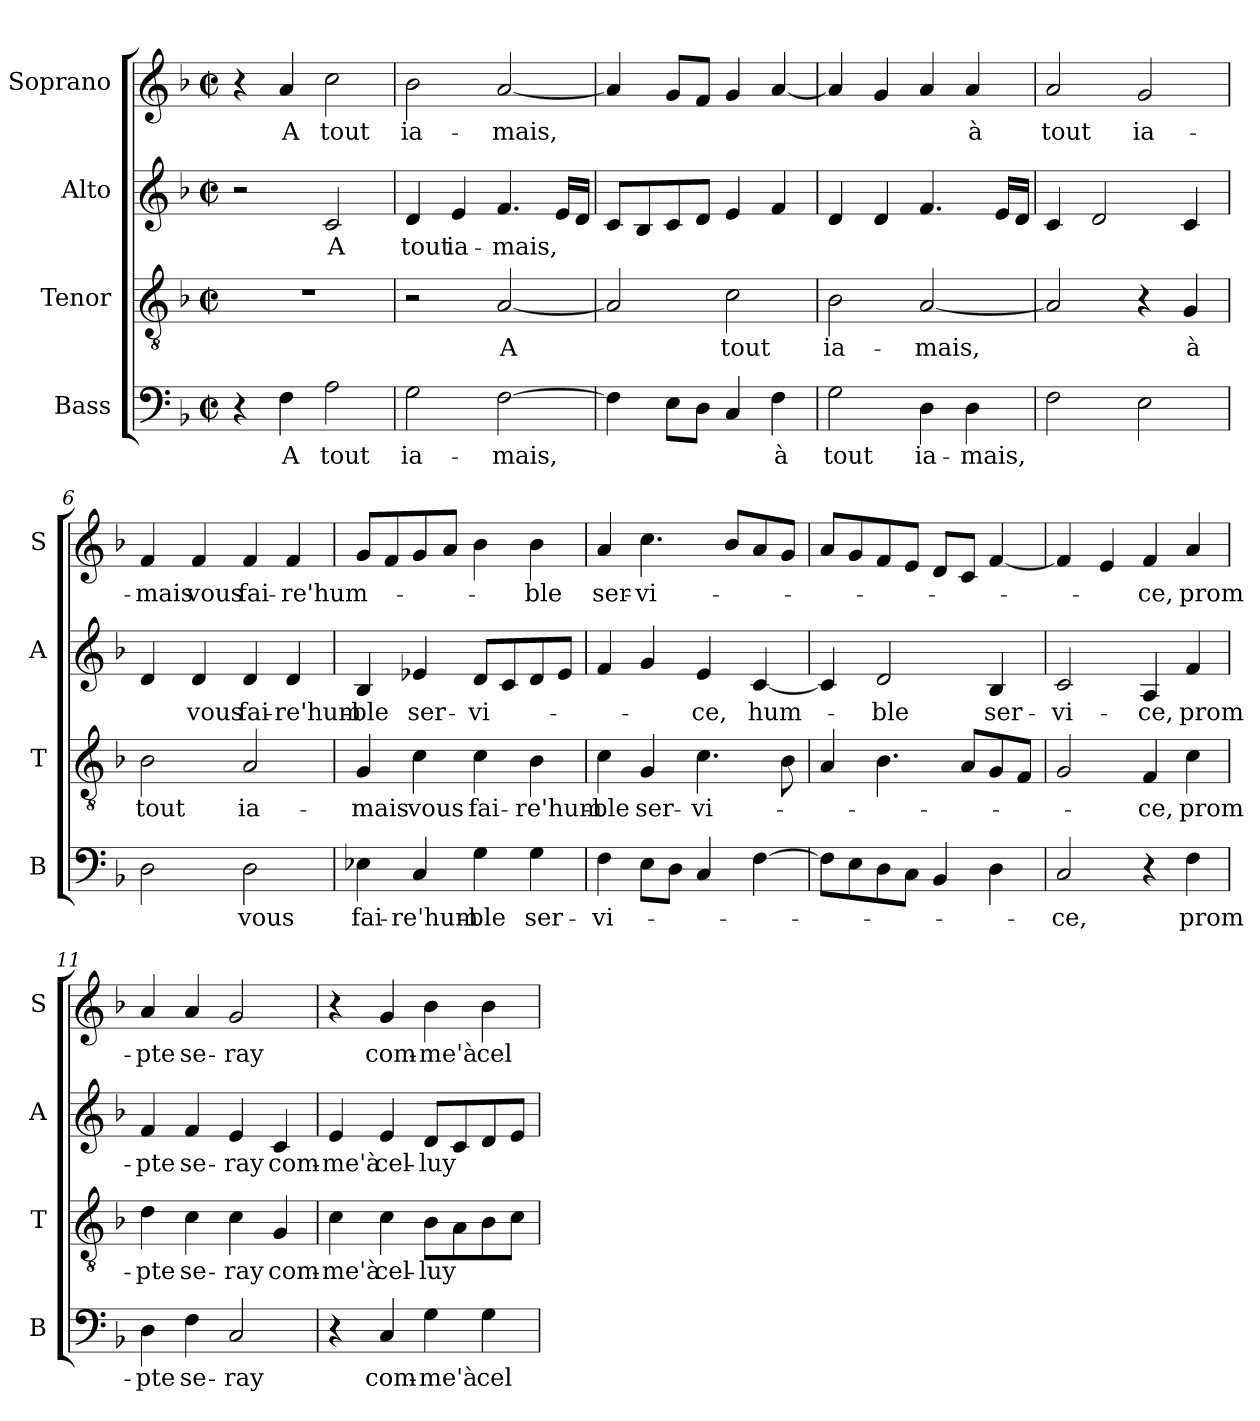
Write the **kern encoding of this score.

**kern	**text	**kern	**text	**kern	**text	**kern	**text
*part4	*part4	*part3	*part3	*part2	*part2	*part1	*part1
*staff4	*staff4	*staff3	*staff3	*staff2	*staff2	*staff1	*staff1
*I"Bass	*	*I"Tenor	*	*I"Alto	*	*I"Soprano	*
*I'B	*	*I'T	*	*I'A	*	*I'S	*
*clefF4	*	*clefGv2	*	*clefG2	*	*clefG2	*
*k[b-]	*	*k[b-]	*	*k[b-]	*	*k[b-]	*
*F:	*	*F:	*	*F:	*	*F:	*
*M2/2	*	*M2/2	*	*M2/2	*	*M2/2	*
*met(c|)	*	*met(c|)	*	*met(c|)	*	*met(c|)	*
=1	=1	=1	=1	=1	=1	=1	=1
4r	.	1r	.	2r	.	4r	.
!	!LO:LY:b	!	!	!	!	!	!LO:LY:b
4F\	A	.	.	.	.	4a/	A
!	!LO:LY:b	!	!	!	!LO:LY:b	!	!LO:LY:b
2A\	tout	.	.	2c/	A	2cc\	tout
=2	=2	=2	=2	=2	=2	=2	=2
!	!LO:LY:b	!	!	!	!LO:LY:b	!	!LO:LY:b
2G\	ia-	2r	.	4d/	tout	2b-\	ia-
!	!	!	!	!	!LO:LY:b	!	!
.	.	.	.	4e/	ia-	.	.
!	!LO:LY:b	!	!LO:LY:b	!	!LO:LY:b	!	!LO:LY:b
[2F\	-mais,	[2A/	A	4.f/	-mais,	[2a/	-mais,
.	.	.	.	16e/LL	.	.	.
.	.	.	.	16d/JJ	.	.	.
=3	=3	=3	=3	=3	=3	=3	=3
4F\]	.	2A/]	.	8c/L	.	4a/]	.
.	.	.	.	8B-/	.	.	.
8E\L	.	.	.	8c/	.	8g/L	.
8D\J	.	.	.	8d/J	.	8f/J	.
!	!	!	!LO:LY:b	!	!	!	!
4C/	.	2c\	tout	4e/	.	4g/	.
!	!LO:LY:b	!	!	!	!	!	!
4F\	à	.	.	4f/	.	[4a/	.
=4	=4	=4	=4	=4	=4	=4	=4
!	!LO:LY:b	!	!LO:LY:b	!	!	!	!
2G\	tout	2B-\	ia-	4d/	.	4a/]	.
.	.	.	.	4d/	.	4g/	.
!	!LO:LY:b	!	!LO:LY:b	!	!	!	!
4D\	ia-	[2A/	-mais,	4.f/	.	4a/	.
!	!LO:LY:b	!	!	!	!	!	!LO:LY:b
4D\	-mais,	.	.	.	.	4a/	à
.	.	.	.	16e/LL	.	.	.
.	.	.	.	16d/JJ	.	.	.
!!LO:LB:g=z
=5	=5	=5	=5	=5	=5	=5	=5
!	!	!	!	!	!	!	!LO:LY:b
2F\	.	2A/]	.	4c/	.	2a/	tout
.	.	.	.	2d/	.	.	.
!	!	!	!	!	!	!	!LO:LY:b
2E\	.	4r	.	.	.	2g/	ia-
!	!	!	!LO:LY:b	!	!	!	!
.	.	4G/	à	4c/	.	.	.
=6	=6	=6	=6	=6	=6	=6	=6
!	!	!	!LO:LY:b	!	!	!	!LO:LY:b
2D\	.	2B-\	tout	4d/	.	4f/	-mais
!	!	!	!	!	!LO:LY:b	!	!LO:LY:b
.	.	.	.	4d/	vous	4f/	vous
!	!LO:LY:b	!	!LO:LY:b	!	!LO:LY:b	!	!LO:LY:b
2D\	vous	2A/	ia-	4d/	fai-	4f/	fai-
!	!	!	!	!	!LO:LY:b	!	!LO:LY:b
.	.	.	.	4d/	-re'hum-	4f/	-re'hum-
=7	=7	=7	=7	=7	=7	=7	=7
!	!LO:LY:b	!	!LO:LY:b	!	!LO:LY:b	!	!
4E-X\	fai-	4G/	-mais	4B-/	-ble	8g/L	.
.	.	.	.	.	.	8f/	.
!	!LO:LY:b	!	!LO:LY:b	!	!LO:LY:b	!	!
4C/	-re'hum-	4c\	vous	4e-X/	ser-	8g/	.
.	.	.	.	.	.	8a/J	.
!	!LO:LY:b	!	!LO:LY:b	!	!LO:LY:b	!	!
4G\	-ble	4c\	fai-	8d/L	-vi-	4b-\	.
.	.	.	.	8c/	.	.	.
!	!LO:LY:b	!	!LO:LY:b	!	!	!	!LO:LY:b
4G\	ser-	4B-\	-re'hum-	8d/	.	4b-\	-ble
.	.	.	.	8e-/J	.	.	.
=8	=8	=8	=8	=8	=8	=8	=8
!	!LO:LY:b	!	!LO:LY:b	!	!	!	!LO:LY:b
4F\	-vi-	4c\	-ble	4f/	.	4a/	ser-
!	!	!	!LO:LY:b	!	!	!	!LO:LY:b
8E\L	.	4G/	ser-	4g/	.	4.cc\	-vi-
8D\J	.	.	.	.	.	.	.
!	!	!	!LO:LY:b	!	!LO:LY:b	!	!
4C/	.	4.c\	-vi-	4e/	-ce,	.	.
.	.	.	.	.	.	8b-/L	.
!	!	!	!	!	!LO:LY:b	!	!
[4F\	.	.	.	[4c/	hum-	8a/	.
.	.	8B-\	.	.	.	8g/J	.
=9	=9	=9	=9	=9	=9	=9	=9
8F\L]	.	4A/	.	4c/]	.	8a/L	.
8E\	.	.	.	.	.	8g/	.
!	!	!	!	!	!LO:LY:b	!	!
8D\	.	4.B-\	.	2d/	-ble	8f/	.
8C\J	.	.	.	.	.	8e/J	.
4BB-/	.	.	.	.	.	8d/L	.
.	.	8A/L	.	.	.	8c/J	.
!	!	!	!	!	!LO:LY:b	!	!
4D\	.	8G/	.	4B-/	ser-	[4f/	.
.	.	8F/J	.	.	.	.	.
!!LO:PB:g=z
=10	=10	=10	=10	=10	=10	=10	=10
!	!LO:LY:b	!	!	!	!LO:LY:b	!	!
2C/	-ce,	2G/	.	2c/	-vi-	4f/]	.
.	.	.	.	.	.	4e/	.
!	!	!	!LO:LY:b	!	!LO:LY:b	!	!LO:LY:b
4r	.	4F/	-ce,	4A/	-ce,	4f/	-ce,
!	!LO:LY:b	!	!LO:LY:b	!	!LO:LY:b	!	!LO:LY:b
4F\	prom-	4c\	prom-	4f/	prom-	4a/	prom-
=11	=11	=11	=11	=11	=11	=11	=11
!	!LO:LY:b	!	!LO:LY:b	!	!LO:LY:b	!	!LO:LY:b
4D\	-pte	4d\	-pte	4f/	-pte	4a/	-pte
!	!LO:LY:b	!	!LO:LY:b	!	!LO:LY:b	!	!LO:LY:b
4F\	se-	4c\	se-	4f/	se-	4a/	se-
!	!LO:LY:b	!	!LO:LY:b	!	!LO:LY:b	!	!LO:LY:b
2C/	-ray	4c\	-ray	4e/	-ray	2g/	-ray
!	!	!	!LO:LY:b	!	!LO:LY:b	!	!
.	.	4G/	com-	4c/	com-	.	.
=12	=12	=12	=12	=12	=12	=12	=12
!	!	!	!LO:LY:b	!	!LO:LY:b	!	!
4r	.	4c\	-me'à	4e/	-me'à	4r	.
!	!LO:LY:b	!	!LO:LY:b	!	!LO:LY:b	!	!LO:LY:b
4C/	com-	4c\	cel-	4e/	cel-	4g/	com-
!	!LO:LY:b	!	!LO:LY:b	!	!LO:LY:b	!	!LO:LY:b
4G\	-me'à	8B-\L	-luy	8d/L	-luy	4b-\	-me'à
.	.	8A\	.	8c/	.	.	.
!	!LO:LY:b	!	!	!	!	!	!LO:LY:b
4G\	cel-	8B-\	.	8d/	.	4b-\	cel-
.	.	8c\J	.	8e/J	.	.	.
=	=	=	=	=	=	=	=
*-	*-	*-	*-	*-	*-	*-	*-
